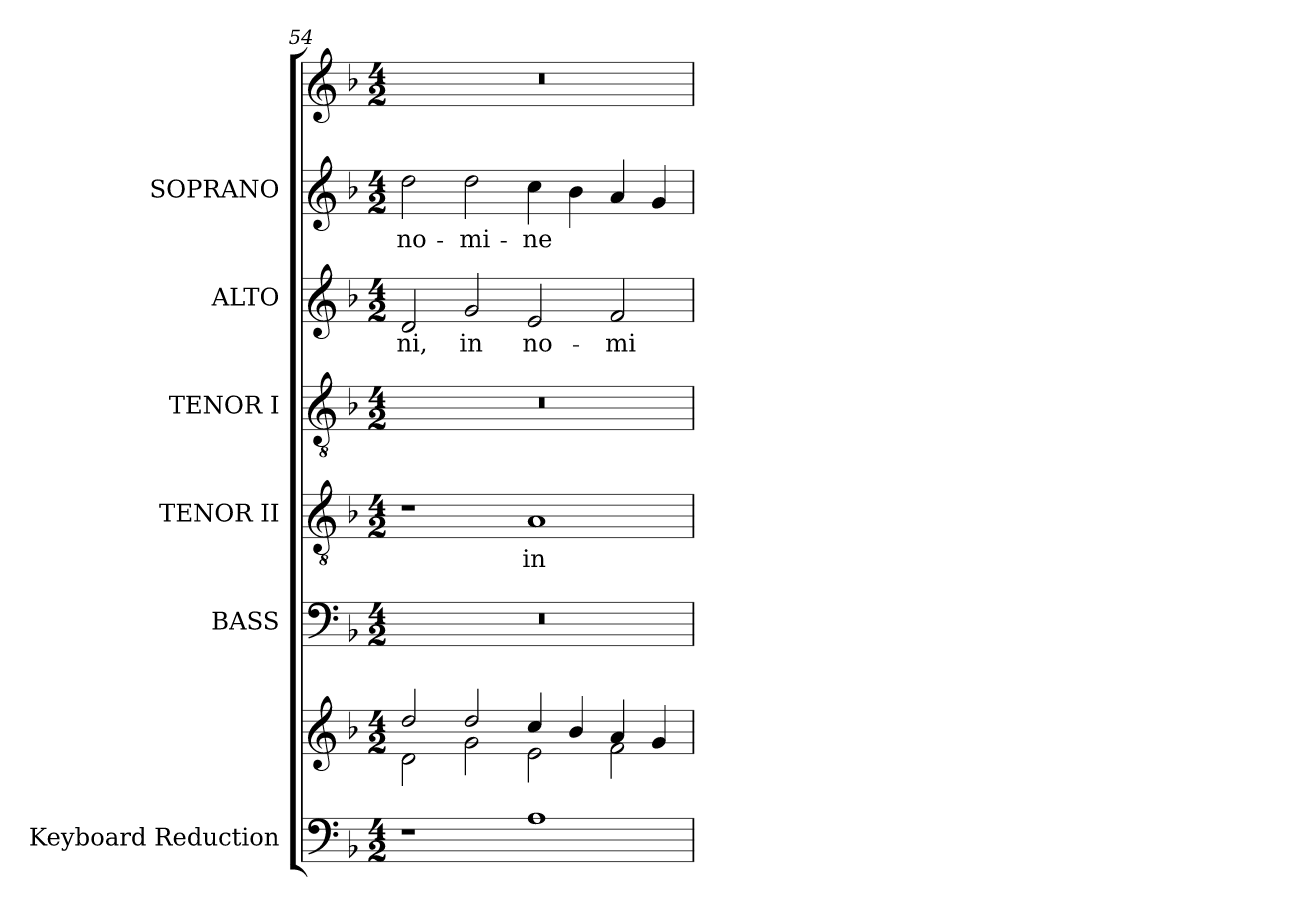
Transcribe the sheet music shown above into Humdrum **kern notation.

**kern	**kern	**kern	**kern	**text	**kern	**kern	**text	**kern	**text	**kern
*part7	*part7	*part6	*part5	*part5	*part4	*part3	*part3	*part2	*part2	*part1
*staff8	*staff7	*staff6	*staff5	*staff5	*staff4	*staff3	*staff3	*staff2	*staff2	*staff1
*I"Keyboard Reduction	*	*I"BASS	*I"TENOR II	*	*I"TENOR I	*I"ALTO	*	*I"SOPRANO	*	*
*I'Reduc.	*	*I'B.	*I'T. II	*	*I'T. I	*I'A.	*	*I'S.	*	*
*clefF4	*clefG2	*clefF4	*clefGv2	*	*clefGv2	*clefG2	*	*clefG2	*	*clefG2
*	*	*	*ITrd7c12	*	*ITrd7c12	*	*	*	*	*
*k[b-]	*k[b-]	*k[b-]	*k[b-]	*	*k[b-]	*k[b-]	*	*k[b-]	*	*k[b-]
*F:	*F:	*F:	*F:	*	*F:	*F:	*	*F:	*	*F:
*M4/2	*M4/2	*M4/2	*M4/2	*	*M4/2	*M4/2	*	*M4/2	*	*M4/2
=54	=54	=54	=54	=54	=54	=54	=54	=54	=54	=54
*	*^	*	*	*	*	*	*	*	*	*
!	!	!	!LO:N:vis=1	!	!	!LO:N:vis=1	!	!	!	!	!
!	!	!	!	!	!	!	!	!LO:LY:b:color=#000000	!	!	!
!	!	!	!	!	!	!	!	!	!	!LO:LY:b:color=#000000	!LO:N:vis=1
1r	2ddi/	2di\	0r	1r	.	0r	2di/	-ni,	2ddi\	no-	0r
!	!	!	!	!	!	!	!	!LO:LY:b:color=#000000	!	!	!
!	!	!	!	!	!	!	!	!	!	!LO:LY:b:color=#000000	!
.	2ddi/	2gi\	.	.	.	.	2gi/	in	2ddi\	-mi-	.
!	!	!	!	!	!LO:LY:b:color=#000000	!	!	!	!	!	!
!	!	!	!	!	!	!	!	!LO:LY:b:color=#000000	!	!	!
!	!	!	!	!	!	!	!	!	!	!LO:LY:b:color=#000000	!
1Ai	4cci/	2ei\	.	1AAi	in	.	2ei/	no-	4cci\	-ne	.
.	4b-i/	.	.	.	.	.	.	.	4b-i\	.	.
!	!	!	!	!	!	!	!	!LO:LY:b:color=#000000	!	!	!
.	4ai/	2fi\	.	.	.	.	2fi/	-mi-	4ai/	.	.
.	4gi/	.	.	.	.	.	.	.	4gi/	.	.
*	*v	*v	*	*	*	*	*	*	*	*	*
=	=	=	=	=	=	=	=	=	=	=
*-	*-	*-	*-	*-	*-	*-	*-	*-	*-	*-
